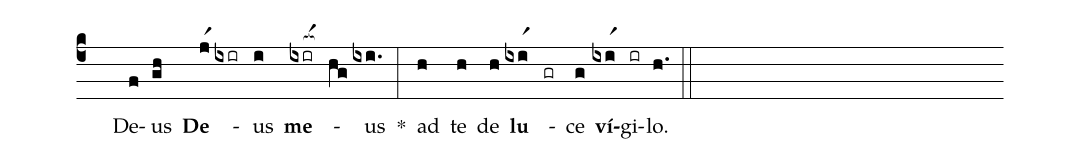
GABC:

%%
(c4)
( )De(f)us(gh) <b>De</b>(jr1) -(ixir) us(i) <b>me</b>(ixir[ocba:1{]) -(hg[ocba:1}]) us(ixi.) *(:)
ad(h) te(h) de(h) <b>lu</b>(ixir1) -(gr) ce(g) <b>ví</b>(ixir1)gi(ir)lo.(h.) (::)
